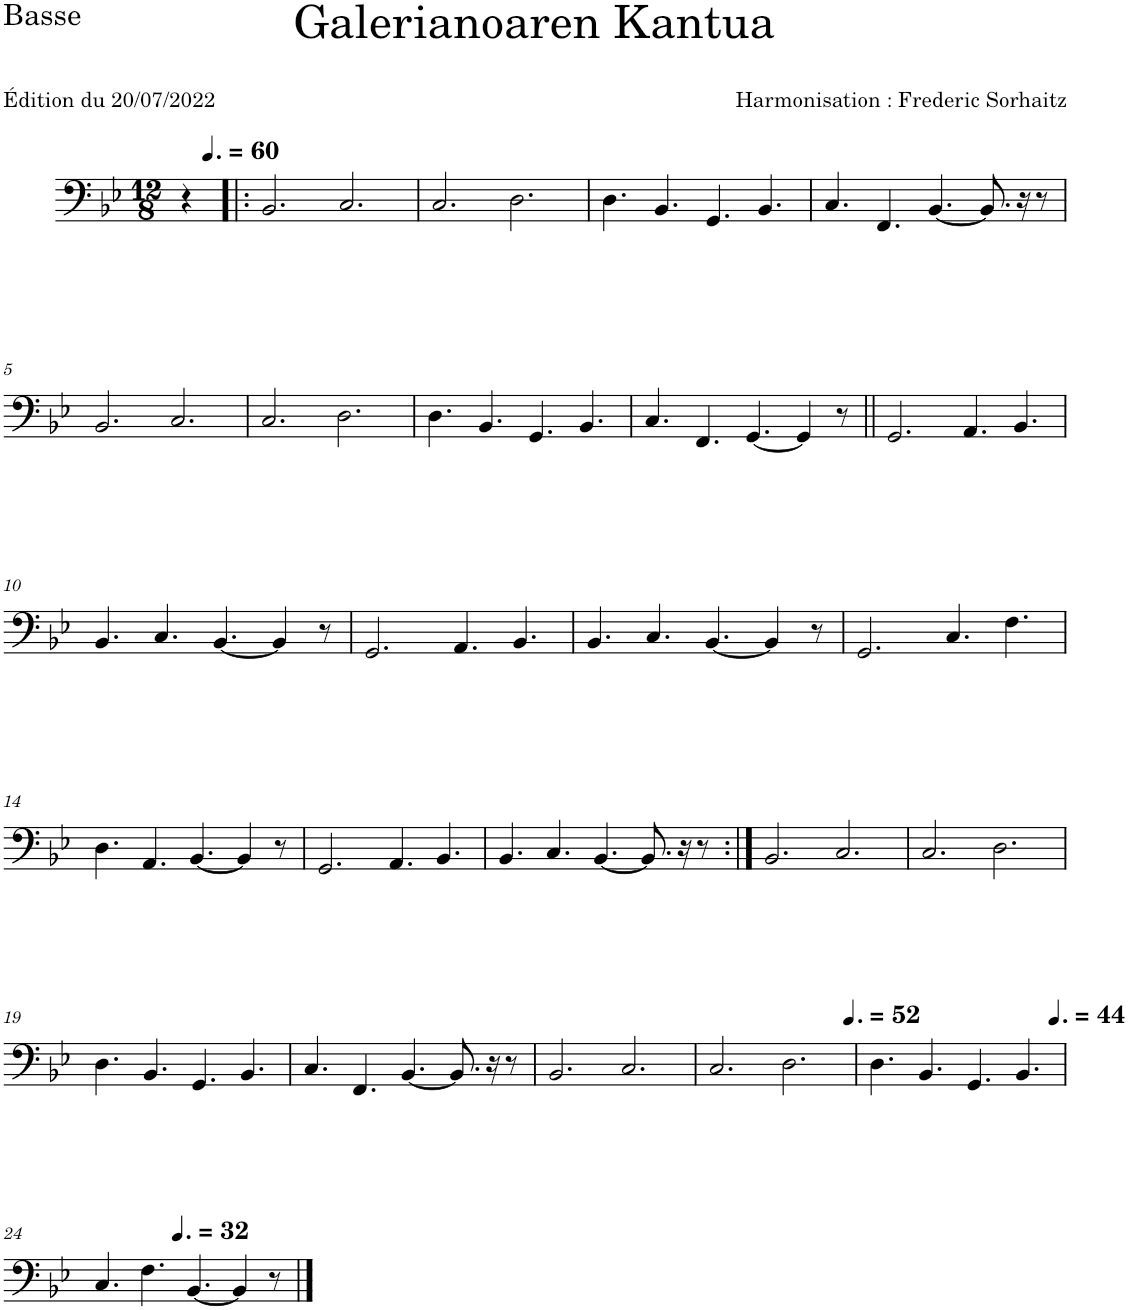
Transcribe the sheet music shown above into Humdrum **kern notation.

**kern
*part1
*staff1
*I"Basse
*I'B.
*clefF4
*k[b-e-]
*M12/8
=
*^
4r	8ryy
*MM90	*
.	8ryy
*v	*v
=1!|:
2.BB-/
2.C/
=2
2.C/
2.D\
=3
4.D\
4.BB-/
4.GG/
4.BB-/
=4
4.C/
4.FF/
[4.BB-/
8.BB-/]
16r
8r
!!LO:LB:g=z
=5
2.BB-/
2.C/
=6
2.C/
2.D\
=7
4.D\
4.BB-/
4.GG/
4.BB-/
=8
4.C/
4.FF/
[4.GG/
4GG/]
8r
=9||
2.GG/
4.AA/
4.BB-/
!!LO:LB:g=z
=10
4.BB-/
4.C/
[4.BB-/
4BB-/]
8r
=11
2.GG/
4.AA/
4.BB-/
=12
4.BB-/
4.C/
[4.BB-/
4BB-/]
8r
=13
2.GG/
4.C/
4.F\
!!LO:LB:g=z
=14
4.D\
4.AA/
[4.BB-/
4BB-/]
8r
=15
2.GG/
4.AA/
4.BB-/
=16
4.BB-/
4.C/
[4.BB-/
8.BB-/]
16r
8r
=17:|!
2.BB-/
2.C/
=18
2.C/
2.D\
!!LO:LB:g=z
=19
4.D\
4.BB-/
4.GG/
4.BB-/
=20
4.C/
4.FF/
[4.BB-/
8.BB-/]
16r
8r
=21
2.BB-/
2.C/
=22
*^
2.C/	1ryy
2.D\	.
.	4.ryy
*MM78	*
.	8ryy
=23	=23
4.D\	1ryy
4.BB-/	.
4.GG/	.
.	4.ryy
4.BB-/	.
*MM66	*
.	8ryy
!!LO:LB:g=z	!!
=24	=24
4.C/	2ryy
4.F\	.
.	8ryy
*MM48	*
.	2..ryy
[4.BB-/	.
4BB-/]	.
8r	.
*v	*v
==
*-
